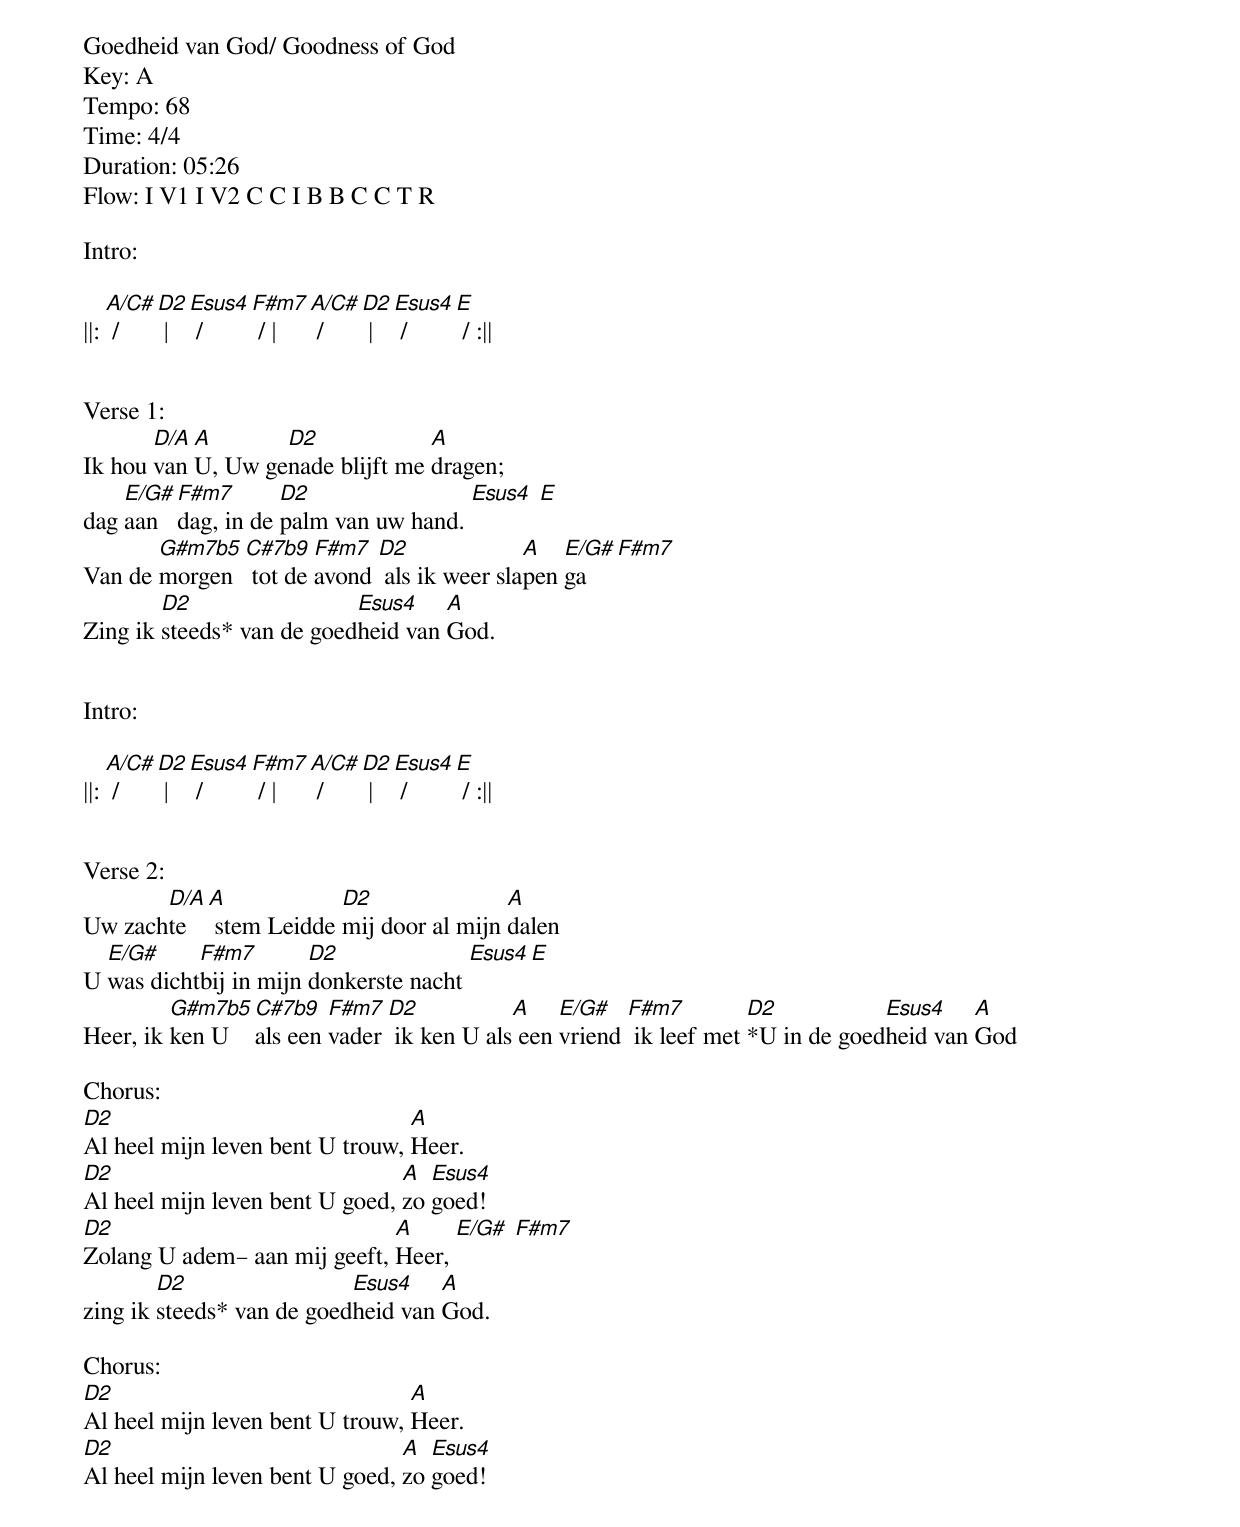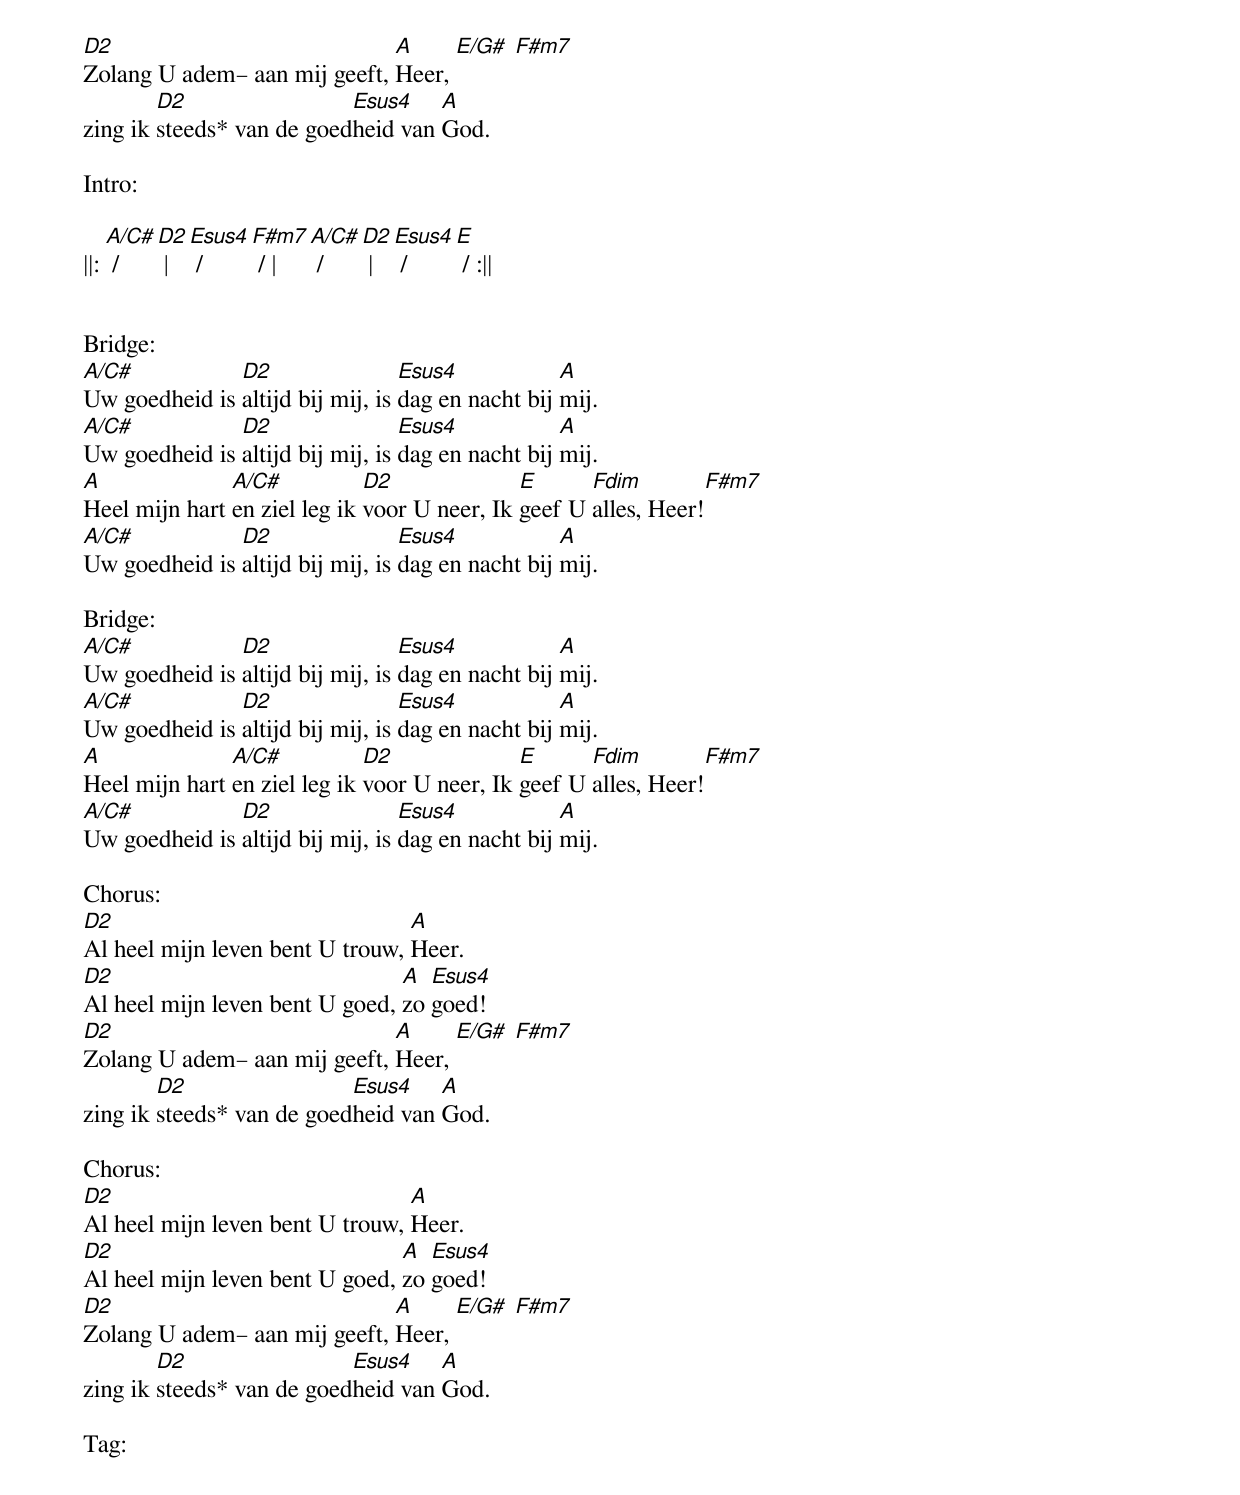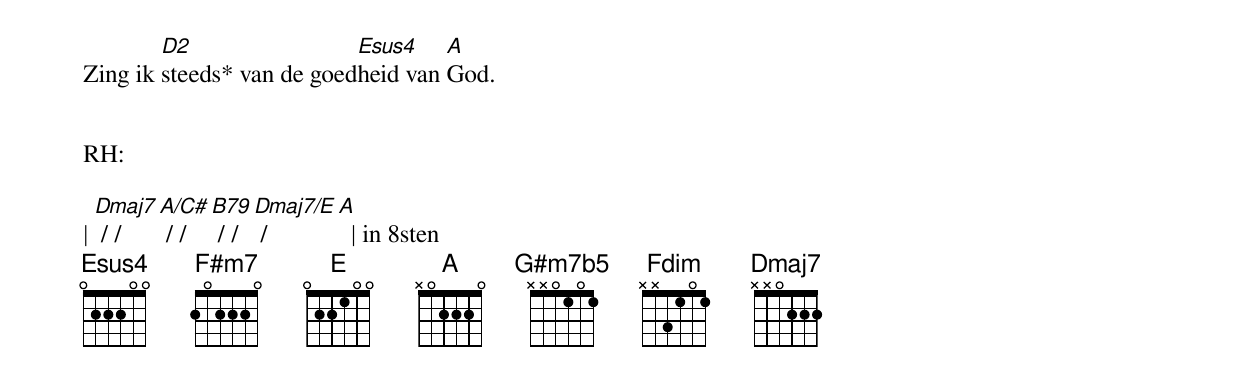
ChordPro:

Goedheid van God/ Goodness of God
Key: A
Tempo: 68
Time: 4/4
Duration: 05:26
Flow: I V1 I V2 C C I B B C C T R

Intro:

||: [A/C#] / [D2] | [Esus4] / [F#m7] / | [A/C#] / [D2] | [Esus4] / [E] / :||


Verse 1:
Ik hou [D/A]van [A]U, Uw ge[D2]nade blijft me [A]dragen;
dag [E/G#]aan [F#m7]dag, in de [D2]palm van uw hand. [Esus4] [E]
Van de [G#m7b5]morgen  [C#7b9] tot de [F#m7]avond [D2] als ik weer sla[A]pen [E/G#]ga [F#m7]
Zing ik [D2]steeds* van de goed[Esus4]heid van [A]God.


Intro:

||: [A/C#] / [D2] | [Esus4] / [F#m7] / | [A/C#] / [D2] | [Esus4] / [E] / :||


Verse 2:
Uw zach[D/A]te [A] stem Leidde [D2]mij door al mijn [A]dalen
U [E/G#]was dicht[F#m7]bij in mijn [D2]donkerste nacht [Esus4][E]
Heer, ik [G#m7b5]ken U [C#7b9]als een [F#m7]vader [D2] ik ken U als[A] een [E/G#]vriend [F#m7] ik leef met [D2]*U in de goed[Esus4]heid van [A]God

Chorus:
[D2]Al heel mijn leven bent U trouw, [A]Heer.
[D2]Al heel mijn leven bent U goed, [A]zo [Esus4]goed!
[D2]Zolang U adem– aan mij geeft, [A]Heer, [E/G#] [F#m7]
zing ik [D2]steeds* van de goed[Esus4]heid van [A]God.

Chorus:
[D2]Al heel mijn leven bent U trouw, [A]Heer.
[D2]Al heel mijn leven bent U goed, [A]zo [Esus4]goed!
[D2]Zolang U adem– aan mij geeft, [A]Heer, [E/G#] [F#m7]
zing ik [D2]steeds* van de goed[Esus4]heid van [A]God.

Intro:

||: [A/C#] / [D2] | [Esus4] / [F#m7] / | [A/C#] / [D2] | [Esus4] / [E] / :||


Bridge:
[A/C#]Uw goedheid is [D2]altijd bij mij, is [Esus4]dag en nacht bij [A]mij.
[A/C#]Uw goedheid is [D2]altijd bij mij, is [Esus4]dag en nacht bij [A]mij.
[A]Heel mijn hart [A/C#]en ziel leg ik [D2]voor U neer, Ik [E]geef U [Fdim]alles, Heer![F#m7]
[A/C#]Uw goedheid is [D2]altijd bij mij, is [Esus4]dag en nacht bij [A]mij.

Bridge:
[A/C#]Uw goedheid is [D2]altijd bij mij, is [Esus4]dag en nacht bij [A]mij.
[A/C#]Uw goedheid is [D2]altijd bij mij, is [Esus4]dag en nacht bij [A]mij.
[A]Heel mijn hart [A/C#]en ziel leg ik [D2]voor U neer, Ik [E]geef U [Fdim]alles, Heer![F#m7]
[A/C#]Uw goedheid is [D2]altijd bij mij, is [Esus4]dag en nacht bij [A]mij.

Chorus:
[D2]Al heel mijn leven bent U trouw, [A]Heer.
[D2]Al heel mijn leven bent U goed, [A]zo [Esus4]goed!
[D2]Zolang U adem– aan mij geeft, [A]Heer, [E/G#] [F#m7]
zing ik [D2]steeds* van de goed[Esus4]heid van [A]God.

Chorus:
[D2]Al heel mijn leven bent U trouw, [A]Heer.
[D2]Al heel mijn leven bent U goed, [A]zo [Esus4]goed!
[D2]Zolang U adem– aan mij geeft, [A]Heer, [E/G#] [F#m7]
zing ik [D2]steeds* van de goed[Esus4]heid van [A]God.

Tag:

Zing ik [D2]steeds* van de goed[Esus4]heid van [A]God.


RH:

| [Dmaj7] / / [A/C#] / / [B79] / /  [Dmaj7/E] / [A]  | in 8sten
